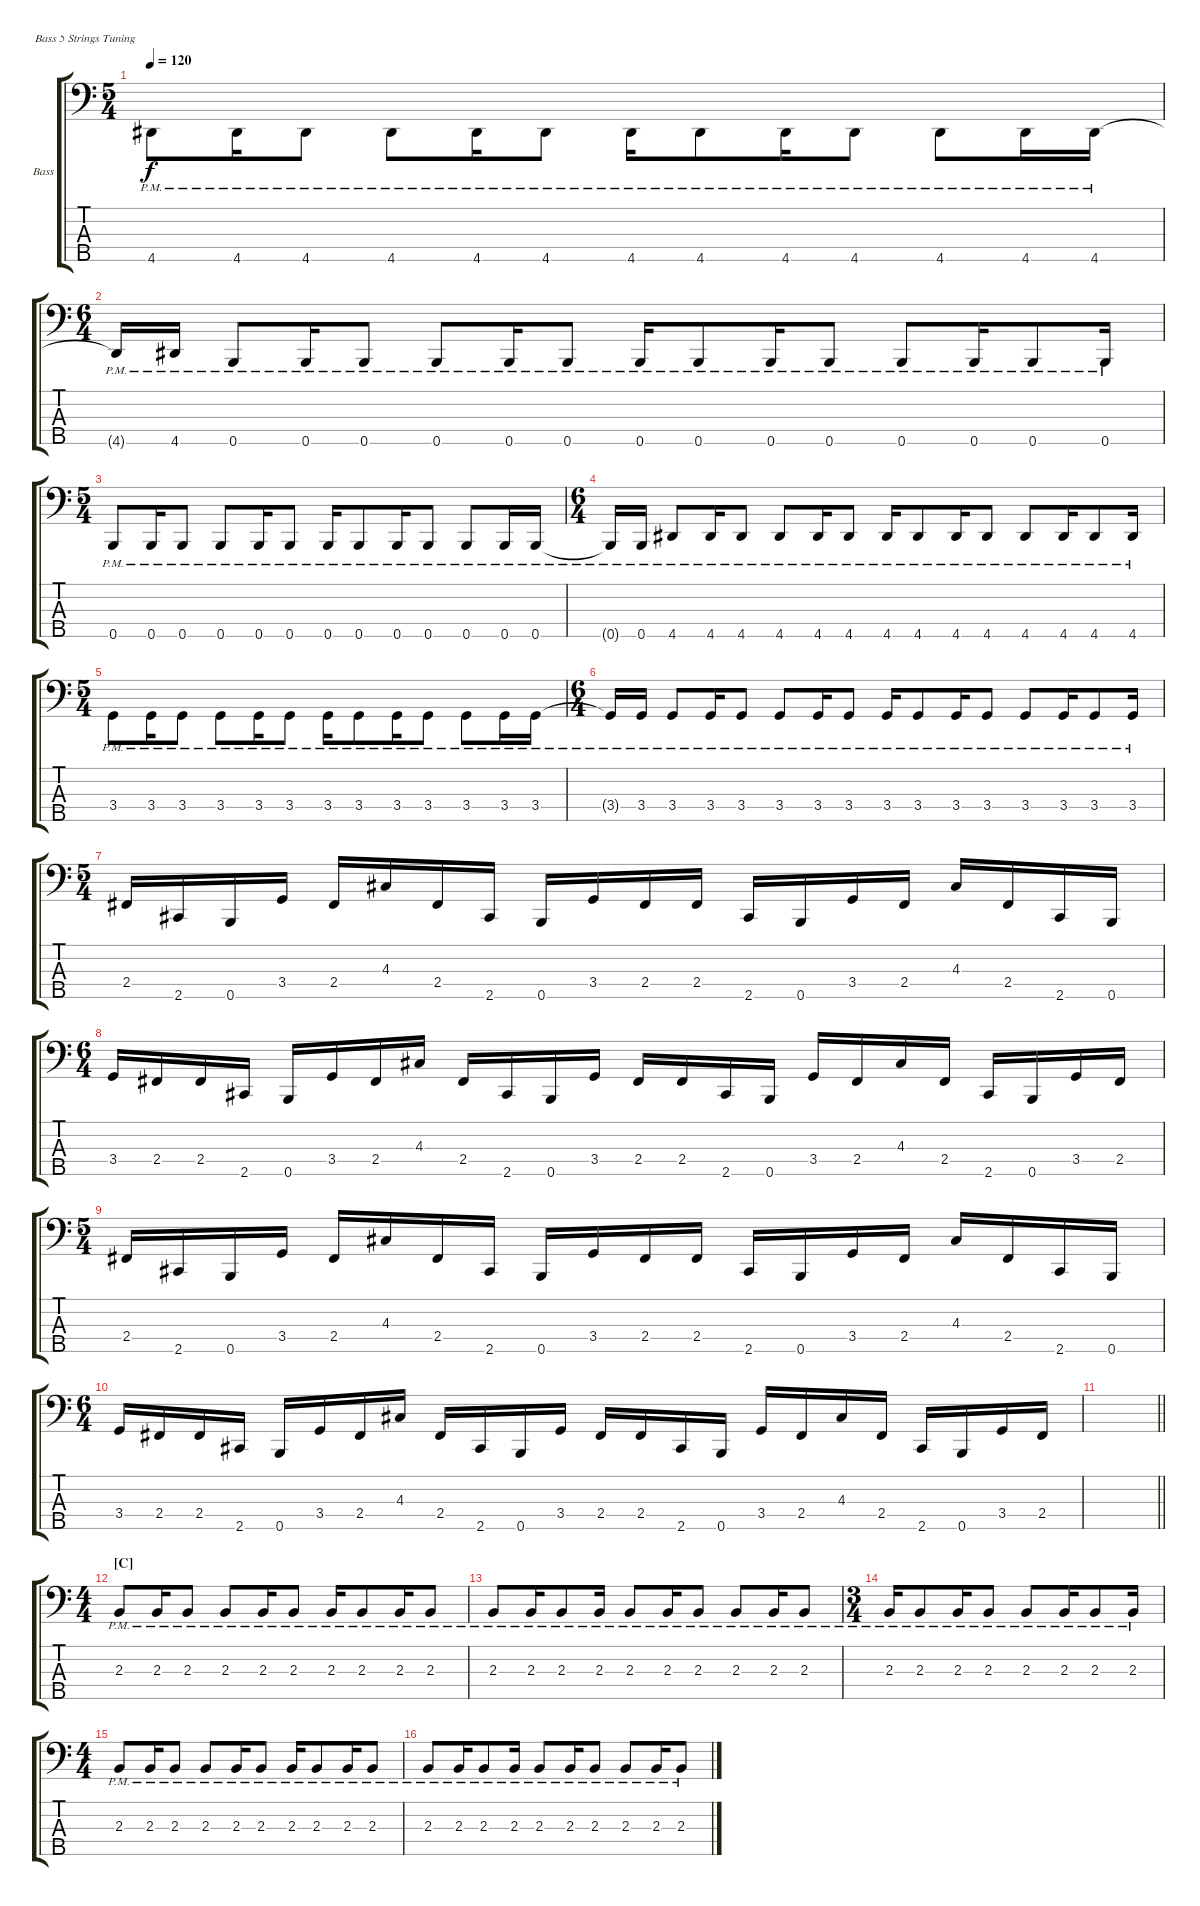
\bracketExtendMode groupsimilarinstruments
\firstSystemTrackNameOrientation horizontal
\otherSystemsTrackNameOrientation horizontal
\track ("Bass" "Bass") {multiBarRest instrument electricbassfinger}
\staff {score tabs}
\tuning (G2 D2 A1 E1 B0)
\ts (5 4)
\beaming (8 2 2 2 4)
\tempo 120
\clef f4
\ks c
4.5{pm}.8{dy f beam invert} 4.5{pm}.16{beam invert} 4.5{pm}.8{beam invert} 4.5{pm}.8{beam invert beam merge} 4.5{pm}.16{beam invert beam merge} 4.5{pm}.8{beam invert beam split} 4.5{pm}.16{beam invert beam merge} 4.5{pm}.8{beam invert beam merge} 4.5{pm}.16{beam invert beam merge} 4.5{pm}.8{beam invert beam split} 4.5{pm}.8{beam invert} 4.5{pm}.16{beam invert} 4.5{pm}.16{beam invert} |
\ts (6 4)
\beaming (8 2 2 2 6)
4.5{pm t}.16{beam merge} 4.5{pm}.16{beam split} 0.5{pm}.8{beam merge} 0.5{pm}.16{beam merge} 0.5{pm}.8{beam split} 0.5{pm}.8{beam merge} 0.5{pm}.16{beam merge} 0.5{pm}.8 0.5{pm}.16 0.5{pm}.8 0.5{pm}.16 0.5{pm}.8{beam split} 0.5{pm}.8 0.5{pm}.16 0.5{pm}.8 0.5{pm}.16 |
\ts (5 4)
\beaming (8 2 2 2 4)
0.5{pm}.8 0.5{pm}.16 0.5{pm}.8 0.5{pm}.8{beam merge} 0.5{pm}.16{beam merge} 0.5{pm}.8{beam split} 0.5{pm}.16{beam merge} 0.5{pm}.8{beam merge} 0.5{pm}.16{beam merge} 0.5{pm}.8{beam split} 0.5{pm}.8 0.5{pm}.16 0.5{pm}.16 |
\ts (6 4)
\beaming (8 2 2 2 6)
0.5{pm t}.16 0.5{pm}.16{beam split} 4.5{pm}.8{beam merge} 4.5{pm}.16{beam merge} 4.5{pm}.8{beam split} 4.5{pm}.8{beam merge} 4.5{pm}.16{beam merge} 4.5{pm}.8 4.5{pm}.16 4.5{pm}.8 4.5{pm}.16 4.5{pm}.8{beam split} 4.5{pm}.8 4.5{pm}.16 4.5{pm}.8 4.5{pm}.16 |
\ts (5 4)
\beaming (8 2 2 2 4)
3.4{pm}.8{beam invert} 3.4{pm}.16{beam invert} 3.4{pm}.8{beam invert} 3.4{pm}.8{beam invert} 3.4{pm}.16{beam invert beam merge} 3.4{pm}.8{beam invert beam split} 3.4{pm}.16{beam invert} 3.4{pm}.8{beam invert beam merge} 3.4{pm}.16{beam invert beam merge} 3.4{pm}.8{beam invert beam split} 3.4{pm}.8{beam invert} 3.4{pm}.16{beam invert} 3.4{pm}.16{beam invert} |
\ts (6 4)
\beaming (8 2 2 2 6)
3.4{pm t}.16{beam merge} 3.4{pm}.16{beam split} 3.4{pm}.8{beam merge} 3.4{pm}.16{beam merge} 3.4{pm}.8{beam split} 3.4{pm}.8{beam merge} 3.4{pm}.16{beam merge} 3.4{pm}.8 3.4{pm}.16 3.4{pm}.8 3.4{pm}.16 3.4{pm}.8{beam split} 3.4{pm}.8 3.4{pm}.16 3.4{pm}.8 3.4{pm}.16 |
\ts (5 4)
\beaming (8 2 2 2 4)
2.4.16 2.5.16 0.5.16 3.4.16 2.4.16 4.3.16 2.4.16 2.5.16 0.5.16 3.4.16 2.4.16 2.4.16 2.5.16 0.5.16 3.4.16 2.4.16{beam split} 4.3.16 2.4.16 2.5.16 0.5.16 |
\ts (6 4)
\beaming (8 2 2 2 6)
3.4.16 2.4.16 2.4.16 2.5.16 0.5.16 3.4.16 2.4.16 4.3.16 2.4.16 2.5.16 0.5.16 3.4.16 2.4.16 2.4.16 2.5.16 0.5.16{beam split} 3.4.16 2.4.16 4.3.16 2.4.16{beam split} 2.5.16 0.5.16 3.4.16 2.4.16 |
\ts (5 4)
\beaming (8 2 2 2 4)
2.4.16 2.5.16 0.5.16 3.4.16 2.4.16 4.3.16 2.4.16 2.5.16 0.5.16 3.4.16 2.4.16 2.4.16 2.5.16 0.5.16 3.4.16 2.4.16{beam split} 4.3.16 2.4.16 2.5.16 0.5.16 |
\ts (6 4)
\beaming (8 2 2 2 6)
3.4.16 2.4.16 2.4.16 2.5.16 0.5.16 3.4.16 2.4.16 4.3.16 2.4.16 2.5.16 0.5.16 3.4.16 2.4.16 2.4.16 2.5.16 0.5.16{beam split} 3.4.16 2.4.16 4.3.16 2.4.16{beam split} 2.5.16 0.5.16 3.4.16 2.4.16 |
\barLineRight lightlight
|
\ts (4 4)
\beaming (8 2 2 2 2)
\section ("C" "")
2.3{pm}.8 2.3{pm}.16 2.3{pm}.8 2.3{pm}.8{beam merge} 2.3{pm}.16{beam merge} 2.3{pm}.8{beam split} 2.3{pm}.16{beam merge} 2.3{pm}.8{beam merge} 2.3{pm}.16{beam merge} 2.3{pm}.8 |
2.3{pm}.8{beam merge} 2.3{pm}.16{beam merge} 2.3{pm}.8{beam merge} 2.3{pm}.16{beam split} 2.3{pm}.8{beam merge} 2.3{pm}.16{beam merge} 2.3{pm}.8{beam split} 2.3{pm}.8{beam merge} 2.3{pm}.16{beam merge} 2.3{pm}.8{beam merge} |
\ts (3 4)
\beaming (8 2 2 2 2)
2.3{pm}.16{beam merge} 2.3{pm}.8{beam merge} 2.3{pm}.16{beam merge} 2.3{pm}.8{beam split} 2.3{pm}.8{beam merge} 2.3{pm}.16{beam merge} 2.3{pm}.8{beam merge} 2.3{pm}.16 |
\ts (4 4)
\beaming (8 2 2 2 2)
2.3{pm}.8 2.3{pm}.16 2.3{pm}.8 2.3{pm}.8{beam merge} 2.3{pm}.16{beam merge} 2.3{pm}.8{beam split} 2.3{pm}.16{beam merge} 2.3{pm}.8{beam merge} 2.3{pm}.16{beam merge} 2.3{pm}.8 |
2.3{pm}.8{beam merge} 2.3{pm}.16{beam merge} 2.3{pm}.8{beam merge} 2.3{pm}.16{beam split} 2.3{pm}.8{beam merge} 2.3{pm}.16{beam merge} 2.3{pm}.8{beam split} 2.3{pm}.8{beam merge} 2.3{pm}.16{beam merge} 2.3{pm}.8{beam merge}
